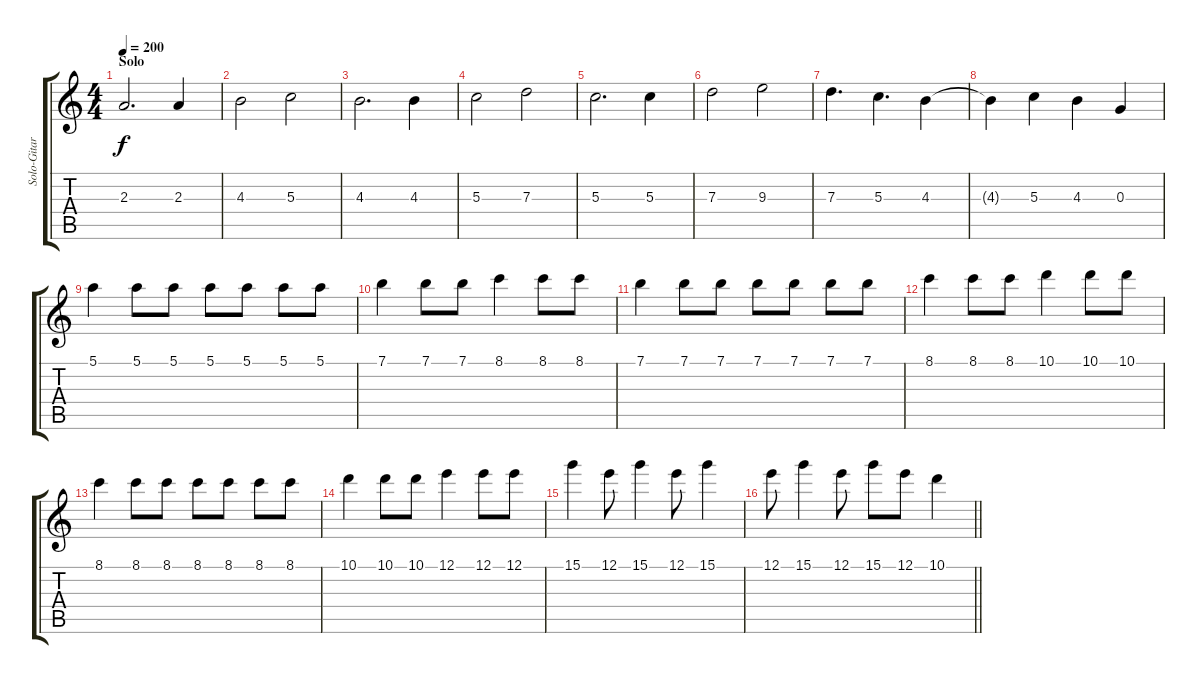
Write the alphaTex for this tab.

\track ("Solo-Gitarre" "Solo-Gitar") {instrument overdrivenguitar}
\staff {score tabs}
\tuning (E4 B3 G3 D3 A2 E2) {hide}
\ts (4 4)
\section ("" "Solo")
\tempo 200
\clef g2
\ks c
2.3.2{d dy f} 2.3.4 |
4.3.2 5.3.2 |
4.3.2{d} 4.3.4 |
5.3.2 7.3.2 |
5.3.2{d} 5.3.4 |
7.3.2 9.3.2 |
7.3.4{d} 5.3.4{d} 4.3.4 |
4.3{t}.4 5.3.4 4.3.4 0.3.4 |
5.1.4 5.1.8 5.1.8 5.1.8 5.1.8 5.1.8 5.1.8 |
7.1.4 7.1.8 7.1.8 8.1.4 8.1.8 8.1.8 |
7.1.4 7.1.8 7.1.8 7.1.8 7.1.8 7.1.8 7.1.8 |
8.1.4 8.1.8 8.1.8 10.1.4 10.1.8 10.1.8 |
8.1.4 8.1.8 8.1.8 8.1.8 8.1.8 8.1.8 8.1.8 |
10.1.4 10.1.8 10.1.8 12.1.4 12.1.8 12.1.8 |
15.1.4 12.1.8 15.1.4 12.1.8 15.1.4 |
\barLineRight lightlight
12.1.8 15.1.4 12.1.8 15.1.8 12.1.8{beam merge} 10.1.4
